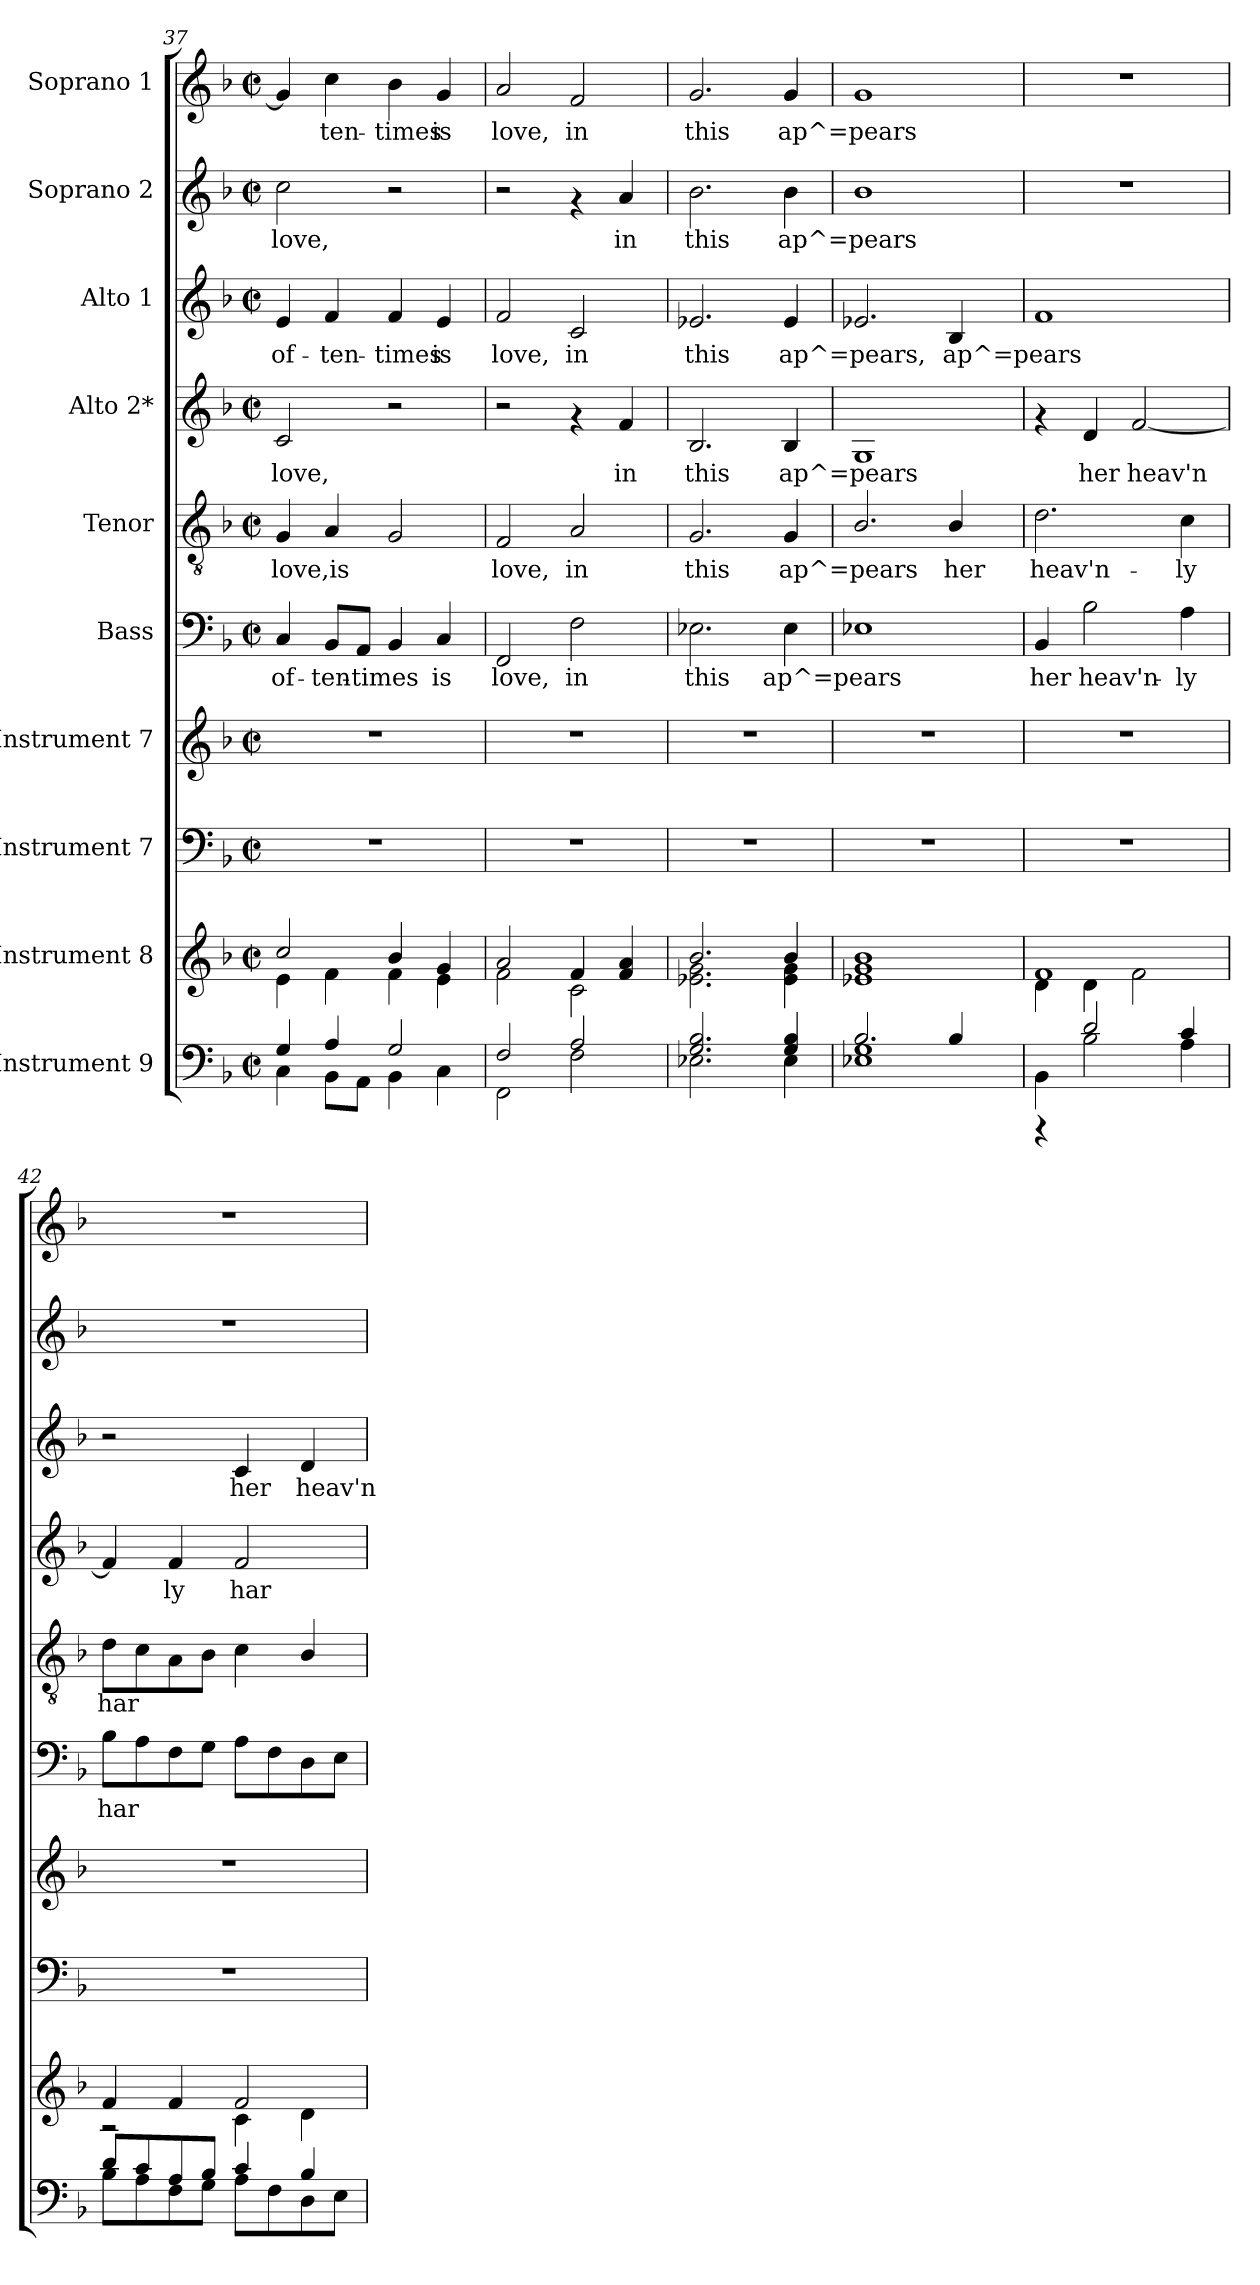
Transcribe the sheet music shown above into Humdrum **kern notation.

**kern	**kern	**kern	**kern	**kern	**text	**kern	**text	**kern	**text	**kern	**text	**kern	**text	**kern	**text
*part10	*part9	*part8	*part7	*part6	*part6	*part5	*part5	*part4	*part4	*part3	*part3	*part2	*part2	*part1	*part1
*staff10	*staff9	*staff8	*staff7	*staff6	*staff6	*staff5	*staff5	*staff4	*staff4	*staff3	*staff3	*staff2	*staff2	*staff1	*staff1
*I"Instrument 9	*I"Instrument 8	*I"Instrument 7	*I"Instrument 7	*I"Bass	*	*I"Tenor	*	*I"Alto 2*	*	*I"Alto 1	*	*I"Soprano 2	*	*I"Soprano 1	*
*clefF4	*clefG2	*clefF4	*clefG2	*clefF4	*	*clefGv2	*	*clefG2	*	*clefG2	*	*clefG2	*	*clefG2	*
*k[b-]	*k[b-]	*k[b-]	*k[b-]	*k[b-]	*	*k[b-]	*	*k[b-]	*	*k[b-]	*	*k[b-]	*	*k[b-]	*
*F:	*F:	*F:	*F:	*F:	*	*F:	*	*F:	*	*F:	*	*F:	*	*F:	*
*M2/2	*M2/2	*M2/2	*M2/2	*M2/2	*	*M2/2	*	*M2/2	*	*M2/2	*	*M2/2	*	*M2/2	*
*met(c|)	*met(c|)	*met(c|)	*met(c|)	*met(c|)	*	*met(c|)	*	*met(c|)	*	*met(c|)	*	*met(c|)	*	*met(c|)	*
=37	=37	=37	=37	=37	=37	=37	=37	=37	=37	=37	=37	=37	=37	=37	=37
*^	*^	*	*	*	*	*	*	*	*	*	*	*	*	*	*
!	!	!	!	!	!	!	!LO:LY:b:cj	!	!LO:LY:b:cj	!	!LO:LY:b:cj	!	!LO:LY:b:cj	!	!LO:LY:b:cj	!	!LO:LY:b:cj
4G/	4C\	2cc/	4e\	1r	1r	4C/	of-	4G/	love,is	2c/	love,	4e/	of-	2cc\	love,	4g/]	--
!	!	!	!	!	!	!	!LO:LY:b:cj	!	!LO:LY:b:cj	!	!	!	!LO:LY:b:cj	!	!	!	!LO:LY:b:cj
4A/	8BB-\L	.	4f\	.	.	8BB-/L	-ten-	4A/	.	.	.	4f/	-ten-	.	.	4cc\	-ten-
!	!	!	!	!	!	!	!LO:LY:b:cj	!	!	!	!	!	!	!	!	!	!
.	8AA\J	.	.	.	.	8AA/J	-times	.	.	.	.	.	.	.	.	.	.
!	!	!	!	!	!	!	!LO:LY:b:cj	!	!LO:LY:b:cj	!	!	!	!LO:LY:b:cj	!	!	!	!LO:LY:b:cj
2G/	4BB-\	4b-/	4f\	.	.	4BB-/	.	2G/	.	2r	.	4f/	-times	2r	.	4b-\	-times
!	!	!	!	!	!	!	!LO:LY:b:cj	!	!	!	!	!	!LO:LY:b:cj	!	!	!	!LO:LY:b:cj
.	4C\	4g/	4e\	.	.	4C/	is	.	.	.	.	4e/	is	.	.	4g/	is
=38	=38	=38	=38	=38	=38	=38	=38	=38	=38	=38	=38	=38	=38	=38	=38	=38	=38
!	!	!	!	!	!	!	!LO:LY:b:cj	!	!LO:LY:b:cj	!	!	!	!LO:LY:b:cj	!	!	!	!LO:LY:b:cj
2F/	2FF\	2a/	2f\	1r	1r	2FF/	love,	2F/	love,	2r	.	2f/	love,	2r	.	2a/	love,
!	!	!	!	!	!	!	!LO:LY:b:cj	!	!LO:LY:b:cj	!	!	!	!LO:LY:b:cj	!	!	!	!LO:LY:b:cj
2A/	2F\	4f/	2c\	.	.	2F\	in	2A/	in	4rf	.	2c/	in	4rf	.	2f/	in
!	!	!	!	!	!	!	!	!	!	!	!LO:LY:b:cj	!	!	!	!LO:LY:b:cj	!	!
.	.	4a/ 4f/	.	.	.	.	.	.	.	4f/	in	.	.	4a/	in	.	.
=39	=39	=39	=39	=39	=39	=39	=39	=39	=39	=39	=39	=39	=39	=39	=39	=39	=39
!	!	!	!	!	!	!	!LO:LY:b:cj	!	!LO:LY:b:cj	!	!LO:LY:b:cj	!	!LO:LY:b:cj	!	!LO:LY:b:cj	!	!LO:LY:b:cj
2.B-/ 2.G/	2.E-X\	2.b-/	2.g\ 2.e-X\	1r	1r	2.E-X\	this	2.G/	this	2.B-/	this	2.e-X/	this	2.b-\	this	2.g/	this
!	!	!	!	!	!	!	!LO:LY:b:cj	!	!LO:LY:b:cj	!	!LO:LY:b:cj	!	!LO:LY:b:cj	!	!LO:LY:b:cj	!	!LO:LY:b:cj
4B-/ 4G/	4E-\	4b-/	4g\ 4e-\	.	.	4E-\	ap^=pears	4G/	ap^=pears	4B-/	ap^=pears	4e-/	ap^=pears,	4b-\	ap^=pears	4g/	ap^=pears
=40	=40	=40	=40	=40	=40	=40	=40	=40	=40	=40	=40	=40	=40	=40	=40	=40	=40
!	!	!	!	!	!	!	!LO:LY:b:cj	!	!LO:LY:b:cj	!	!LO:LY:b:cj	!	!LO:LY:b:cj	!	!LO:LY:b:cj	!	!LO:LY:b:cj
*	*	*v	*v	*	*	*	*	*	*	*	*	*	*	*	*	*	*
2.B-/	1G 1E-X	1b- 1g 1e-X	1r	1r	1E-X	.	2.B-/	.	1G	.	2.e-X/	.	1b-	.	1g	.
!	!	!	!	!	!	!	!	!LO:LY:b:cj	!	!	!	!LO:LY:b:cj	!	!	!	!
4B-/	.	.	.	.	.	.	4B-/	her	.	.	4B-/	ap^=pears	.	.	.	.
=41	=41	=41	=41	=41	=41	=41	=41	=41	=41	=41	=41	=41	=41	=41	=41	=41
*	*	*^	*	*	*	*	*	*	*	*	*	*	*	*	*	*
!	!	!	!	!	!	!	!LO:LY:b:cj	!	!LO:LY:b:cj	!	!	!	!LO:LY:b:cj	!	!	!	!
4rEEE	4BB-\	1f	4d\	1r	1r	4BB-/	her	2.d\	heav'n-	4rf	.	1f	.	1r	.	1r	.
!	!	!	!	!	!	!	!LO:LY:b:cj	!	!	!	!LO:LY:b:cj	!	!	!	!	!	!
2d/	2B-\	.	4d\	.	.	2B-\	heav'n-	.	.	4d/	her	.	.	.	.	.	.
!	!	!	!	!	!	!	!	!	!	!	!LO:LY:b:cj	!	!	!	!	!	!
.	.	.	2f\	.	.	.	.	.	.	[<2f/	heav'n-	.	.	.	.	.	.
!	!	!	!	!	!	!	!LO:LY:b:cj	!	!LO:LY:b:cj	!	!	!	!	!	!	!	!
4c/	4A\	.	.	.	.	4A\	-ly	4c\	-ly	.	.	.	.	.	.	.	.
=42	=42	=42	=42	=42	=42	=42	=42	=42	=42	=42	=42	=42	=42	=42	=42	=42	=42
!	!	!	!	!	!	!	!LO:LY:b:cj	!	!LO:LY:b:cj	!	!LO:LY:b:cj	!	!	!	!	!	!
8d/L	8B-\L	4f/	2r	1r	1r	8B-\L	har-	8d\L	har-	4f/]	--	2r	.	1r	.	1r	.
!	!	!	!	!	!	!	!LO:LY:b:cj	!	!LO:LY:b:cj	!	!	!	!	!	!	!	!
8c/	8A\	.	.	.	.	8A\	--	8c\	--	.	.	.	.	.	.	.	.
!	!	!	!	!	!	!	!LO:LY:b:cj	!	!LO:LY:b:cj	!	!LO:LY:b:cj	!	!	!	!	!	!
8A/	8F\	4f/	.	.	.	8F\	--	8A\	--	4f/	-ly	.	.	.	.	.	.
!	!	!	!	!	!	!	!LO:LY:b:cj	!	!LO:LY:b:cj	!	!	!	!	!	!	!	!
8B-/J	8G\J	.	.	.	.	8G\J	--	8B-\J	--	.	.	.	.	.	.	.	.
!	!	!	!	!	!	!	!LO:LY:b:cj	!	!LO:LY:b:cj	!	!LO:LY:b:cj	!	!LO:LY:b:cj	!	!	!	!
4c/	8A\L	2f/	4c\	.	.	8A\L	--	4c\	--	2f/	har-	4c/	her	.	.	.	.
!	!	!	!	!	!	!	!LO:LY:b:cj	!	!	!	!	!	!	!	!	!	!
.	8F\	.	.	.	.	8F\	--	.	.	.	.	.	.	.	.	.	.
!	!	!	!	!	!	!	!LO:LY:b:cj	!	!LO:LY:b:cj	!	!	!	!LO:LY:b:cj	!	!	!	!
4B-/	8D\	.	4d\	.	.	8D\	--	4B-/	--	.	.	4d/	heav'n-	.	.	.	.
!	!	!	!	!	!	!	!LO:LY:b:cj	!	!	!	!	!	!	!	!	!	!
.	8E\J	.	.	.	.	8E\J	--	.	.	.	.	.	.	.	.	.	.
*v	*v	*	*	*	*	*	*	*	*	*	*	*	*	*	*	*	*
*	*v	*v	*	*	*	*	*	*	*	*	*	*	*	*	*	*
=	=	=	=	=	=	=	=	=	=	=	=	=	=	=	=
*-	*-	*-	*-	*-	*-	*-	*-	*-	*-	*-	*-	*-	*-	*-	*-
